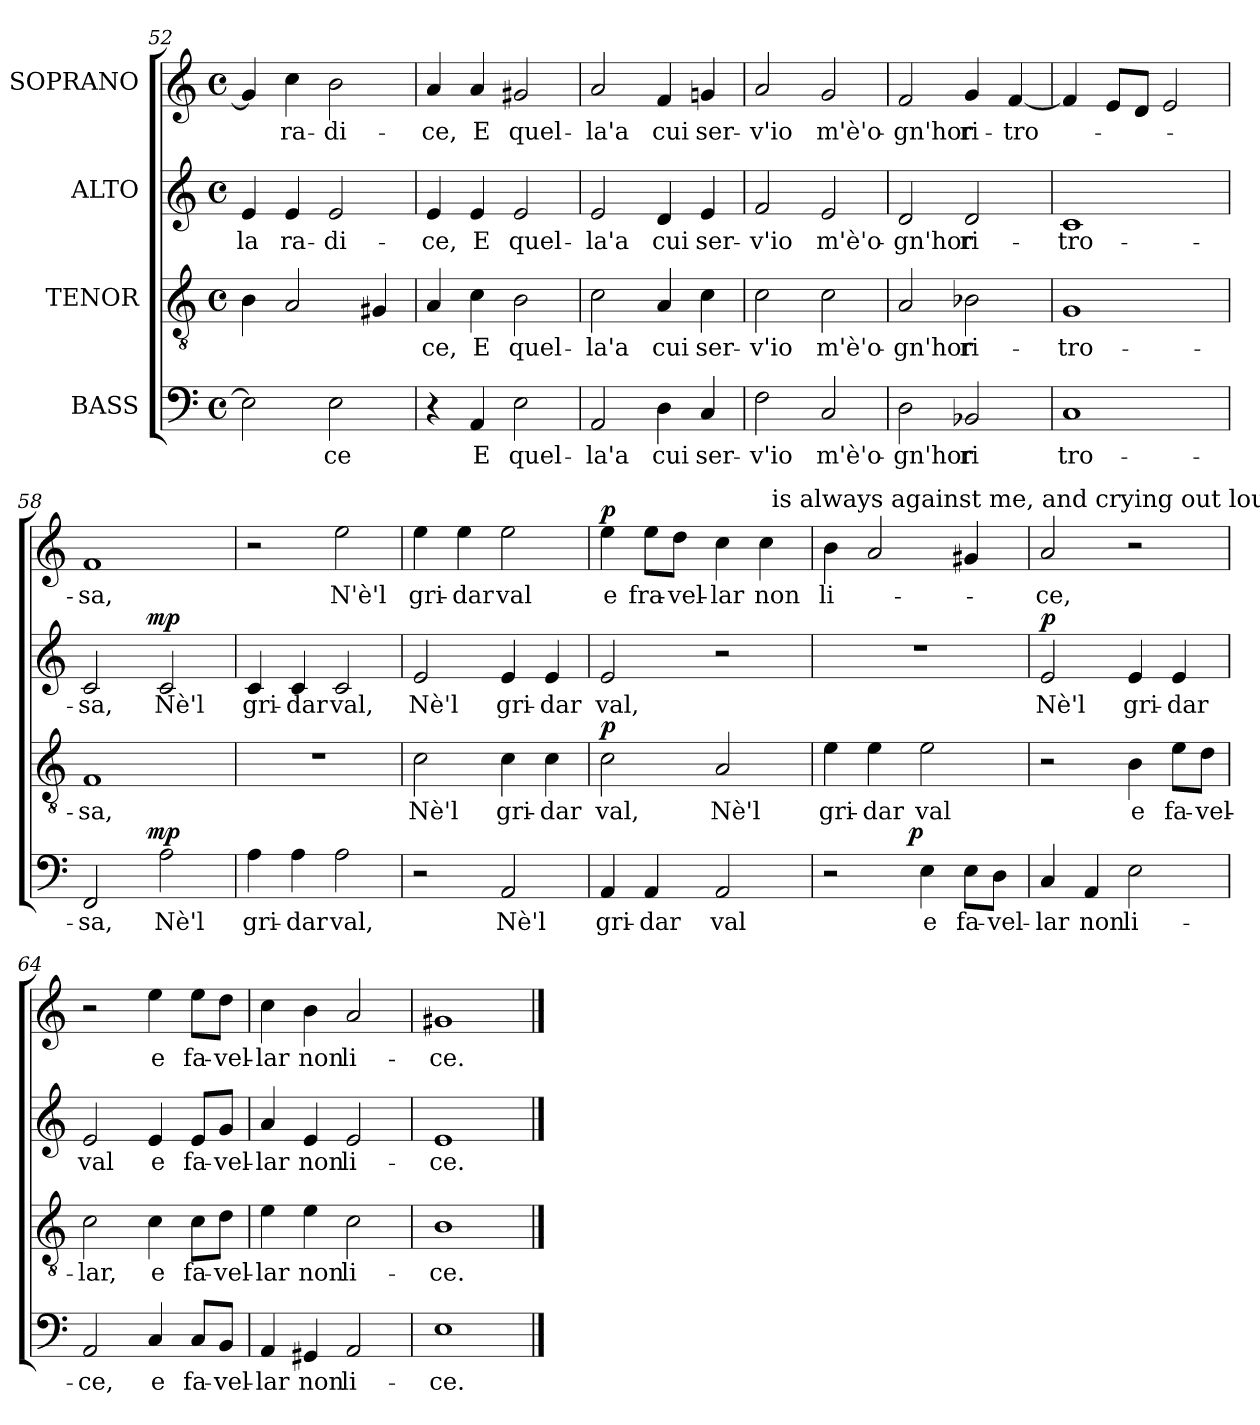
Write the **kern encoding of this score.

**kern	**text	**dynam	**kern	**text	**dynam	**kern	**text	**dynam	**kern	**text	**dynam
*part4	*part4	*part4	*part3	*part3	*part3	*part2	*part2	*part2	*part1	*part1	*part1
*staff4	*staff4	*staff4	*staff3	*staff3	*staff3	*staff2	*staff2	*staff2	*staff1	*staff1	*staff1
*I"BASS	*	*	*I"TENOR	*	*	*I"ALTO	*	*	*I"SOPRANO	*	*
*clefF4	*	*	*clefGv2	*	*	*clefG2	*	*	*clefG2	*	*
*k[]	*	*	*k[]	*	*	*k[]	*	*	*k[]	*	*
*C:	*	*	*C:	*	*	*C:	*	*	*C:	*	*
*M4/4	*	*	*M4/4	*	*	*M4/4	*	*	*M4/4	*	*
*met(c)	*	*	*met(c)	*	*	*met(c)	*	*	*met(c)	*	*
=52	=52	=52	=52	=52	=52	=52	=52	=52	=52	=52	=52
!	!	!	!	!	!	!	!LO:LY:b	!	!	!	!
2E\]	.	.	4B\	.	.	4e/	-la	.	4g/]	.	.
!	!	!	!	!	!	!	!LO:LY:b	!	!	!LO:LY:b	!
.	.	.	2A/	.	.	4e/	ra-	.	4cc\	ra-	.
!	!LO:LY:b	!	!	!	!	!	!LO:LY:b	!	!	!LO:LY:b	!
2E\	-ce	.	.	.	.	2e/	-di-	.	2b\	-di-	.
.	.	.	4G#X/	.	.	.	.	.	.	.	.
=53	=53	=53	=53	=53	=53	=53	=53	=53	=53	=53	=53
!	!	!	!	!LO:LY:b	!	!	!LO:LY:b	!	!	!LO:LY:b	!
4r	.	.	4A/	-ce,	.	4e/	-ce,	.	4a/	-ce,	.
!	!LO:LY:b	!	!	!LO:LY:b	!	!	!LO:LY:b	!	!	!LO:LY:b	!
4AA/	E	.	4c\	E	.	4e/	E	.	4a/	E	.
!	!LO:LY:b	!	!	!LO:LY:b	!	!	!LO:LY:b	!	!	!LO:LY:b	!
2E\	quel-	.	2B\	quel-	.	2e/	quel-	.	2g#X/	quel-	.
=54	=54	=54	=54	=54	=54	=54	=54	=54	=54	=54	=54
!	!LO:LY:b	!	!	!LO:LY:b	!	!	!LO:LY:b	!	!	!LO:LY:b	!
2AA/	-la'a	.	2c\	-la'a	.	2e/	-la'a	.	2a/	-la'a	.
!	!LO:LY:b	!	!	!LO:LY:b	!	!	!LO:LY:b	!	!	!LO:LY:b	!
4D\	cui	.	4A/	cui	.	4d/	cui	.	4f/	cui	.
!	!LO:LY:b	!	!	!LO:LY:b	!	!	!LO:LY:b	!	!	!LO:LY:b	!
4C/	ser-	.	4c\	ser-	.	4e/	ser-	.	4gn/	ser-	.
!!LO:PB:g=z
=55	=55	=55	=55	=55	=55	=55	=55	=55	=55	=55	=55
!	!LO:LY:b	!	!	!LO:LY:b	!	!	!LO:LY:b	!	!	!LO:LY:b	!
2F\	-v'io	.	2c\	-v'io	.	2f/	-v'io	.	2a/	-v'io	.
!	!LO:LY:b	!	!	!LO:LY:b	!	!	!LO:LY:b	!	!	!LO:LY:b	!
2C/	m'è'o-	.	2c\	m'è'o-	.	2e/	m'è'o-	.	2g/	m'è'o-	.
=56	=56	=56	=56	=56	=56	=56	=56	=56	=56	=56	=56
!	!LO:LY:b	!	!	!LO:LY:b	!	!	!LO:LY:b	!	!	!LO:LY:b	!
2D\	-gn'hor	.	2A/	-gn'hor	.	2d/	-gn'hor	.	2f/	-gn'hor	.
!	!LO:LY:b	!	!	!LO:LY:b	!	!	!LO:LY:b	!	!	!LO:LY:b	!
2BB-X/	ri	.	2B-X\	ri-	.	2d/	ri-	.	4g/	ri-	.
!	!	!	!	!	!	!	!	!	!	!LO:LY:b	!
.	.	.	.	.	.	.	.	.	[<4f/	-tro-	.
=57	=57	=57	=57	=57	=57	=57	=57	=57	=57	=57	=57
!	!LO:LY:b	!	!	!LO:LY:b	!	!	!LO:LY:b	!	!	!	!
1C	tro-	.	1G	-tro-	.	1c	-tro-	.	4f/]	.	.
.	.	.	.	.	.	.	.	.	8e/L	.	.
.	.	.	.	.	.	.	.	.	8d/J	.	.
.	.	.	.	.	.	.	.	.	2e/	.	.
=58	=58	=58	=58	=58	=58	=58	=58	=58	=58	=58	=58
!	!LO:LY:b	!	!	!LO:LY:b	!	!	!LO:LY:b	!	!	!LO:LY:b	!
*^	*	*	*	*	*	*^	*	*	*	*	*
2FF/	4...ryy	-sa,	.	1F	-sa,	.	2c/	4...ryy	-sa,	.	1f	-sa,	.
!	!	!	!LO:DY:a	!	!	!	!	!	!	!LO:DY:a	!	!	!
.	2ryy	.	mp	.	.	.	.	2ryy	.	mp	.	.	.
!	!	!LO:LY:b	!	!	!	!	!	!	!LO:LY:b	!	!	!	!
2A\	.	Nè'l	.	.	.	.	2c/	.	Nè'l	.	.	.	.
.	32ryy	.	.	.	.	.	.	32ryy	.	.	.	.	.
=59	=59	=59	=59	=59	=59	=59	=59	=59	=59	=59	=59	=59	=59
!	!	!LO:LY:b	!	!	!	!	!	!	!LO:LY:b	!	!	!	!
*v	*v	*	*	*	*	*	*v	*v	*	*	*	*	*
4A\	gri-	.	1r	.	.	4c/	gri-	.	2r	.	.
!	!LO:LY:b	!	!	!	!	!	!LO:LY:b	!	!	!	!
4A\	-dar	.	.	.	.	4c/	-dar	.	.	.	.
!	!LO:LY:b	!	!	!	!	!	!LO:LY:b	!	!	!LO:LY:b	!
2A\	val,	.	.	.	.	2c/	val,	.	2ee\	N'è'l	.
=60	=60	=60	=60	=60	=60	=60	=60	=60	=60	=60	=60
!	!	!	!	!LO:LY:b	!	!	!LO:LY:b	!	!	!LO:LY:b	!
2r	.	.	2c\	Nè'l	.	2e/	Nè'l	.	4ee\	gri-	.
!	!	!	!	!	!	!	!	!	!	!LO:LY:b	!
.	.	.	.	.	.	.	.	.	4ee\	-dar	.
!	!LO:LY:b	!	!	!LO:LY:b	!	!	!LO:LY:b	!	!	!LO:LY:b	!
2AA/	Nè'l	.	4c\	gri-	.	4e/	gri-	.	2ee\	val	.
!	!	!	!	!LO:LY:b	!	!	!LO:LY:b	!	!	!	!
.	.	.	4c\	-dar	.	4e/	-dar	.	.	.	.
!!LO:LB:g=z
=61	=61	=61	=61	=61	=61	=61	=61	=61	=61	=61	=61
!	!LO:LY:b	!	!	!LO:LY:b	!LO:DY:a	!	!LO:LY:b	!	!	!LO:LY:b	!LO:DY:a
*	*	*	*	*	*	*	*	*	*^	*	*
4AA/	gri-	.	2c\	val,	p	2e/	val,	.	4ee\	2ryy	e	p
!	!LO:LY:b	!	!	!	!	!	!	!	!	!	!LO:LY:b	!
4AA/	-dar	.	.	.	.	.	.	.	8ee\L	.	fra-	.
!	!	!	!	!	!	!	!	!	!	!	!LO:LY:b	!
.	.	.	.	.	.	.	.	.	8dd\J	.	-vel-	.
!	!LO:LY:b	!	!	!LO:LY:b	!	!	!	!	!	!	!LO:LY:b	!
2AA/	val	.	2A/	Nè'l	.	2r	.	.	4cc\	4ryy	-lar	.
!	!	!	!	!	!	!	!	!	!	!	!LO:LY:b	!
.	.	.	.	.	.	.	.	.	4cc\	32ryy	non	.
!	!	!	!	!	!	!	!	!	!	!LO:TX:a:t=is always against me, and crying out loud is useless	!	!
.	.	.	.	.	.	.	.	.	.	8..ryy	.	.
=62	=62	=62	=62	=62	=62	=62	=62	=62	=62	=62	=62	=62
!	!	!	!	!LO:LY:b	!	!	!	!	!	!	!LO:LY:b	!
*^	*	*	*	*	*	*	*	*	*v	*v	*	*
2r	4...ryy	.	.	4e\	gri-	.	1r	.	.	4b\	li-	.
!	!	!	!	!	!LO:LY:b	!	!	!	!	!	!	!
.	.	.	.	4e\	-dar	.	.	.	.	2a/	.	.
!	!	!	!LO:DY:a	!	!	!	!	!	!	!	!	!
.	2ryy	.	p	.	.	.	.	.	.	.	.	.
!	!	!LO:LY:b	!	!	!LO:LY:b	!	!	!	!	!	!	!
4E\	.	e	.	2e\	val	.	.	.	.	.	.	.
!	!	!LO:LY:b	!	!	!	!	!	!	!	!	!	!
8E\L	.	fa-	.	.	.	.	.	.	.	4g#X/	.	.
!	!	!LO:LY:b	!	!	!	!	!	!	!	!	!	!
8D\J	.	-vel-	.	.	.	.	.	.	.	.	.	.
.	32ryy	.	.	.	.	.	.	.	.	.	.	.
=63	=63	=63	=63	=63	=63	=63	=63	=63	=63	=63	=63	=63
!	!	!LO:LY:b	!	!	!	!	!	!LO:LY:b	!LO:DY:a	!	!LO:LY:b	!
*v	*v	*	*	*	*	*	*	*	*	*	*	*
4C/	-lar	.	2r	.	.	2e/	Nè'l	p	2a/	-ce,	.
!	!LO:LY:b	!	!	!	!	!	!	!	!	!	!
4AA/	non	.	.	.	.	.	.	.	.	.	.
!	!LO:LY:b	!	!	!LO:LY:b	!	!	!LO:LY:b	!	!	!	!
2E\	li-	.	4B\	e	.	4e/	gri-	.	2r	.	.
!	!	!	!	!LO:LY:b	!	!	!LO:LY:b	!	!	!	!
.	.	.	8e\L	fa-	.	4e/	-dar	.	.	.	.
!	!	!	!	!LO:LY:b	!	!	!	!	!	!	!
.	.	.	8d\J	-vel-	.	.	.	.	.	.	.
!!LO:PB:g=z
=64	=64	=64	=64	=64	=64	=64	=64	=64	=64	=64	=64
!	!LO:LY:b	!	!	!LO:LY:b	!	!	!LO:LY:b	!	!	!	!
2AA/	-ce,	.	2c\	-lar,	.	2e/	val	.	2r	.	.
!	!LO:LY:b	!	!	!LO:LY:b	!	!	!LO:LY:b	!	!	!LO:LY:b	!
4C/	e	.	4c\	e	.	4e/	e	.	4ee\	e	.
!	!LO:LY:b	!	!	!LO:LY:b	!	!	!LO:LY:b	!	!	!LO:LY:b	!
8C/L	fa-	.	8c\L	fa-	.	8e/L	fa-	.	8ee\L	fa-	.
!	!LO:LY:b	!	!	!LO:LY:b	!	!	!LO:LY:b	!	!	!LO:LY:b	!
8BB/J	-vel-	.	8d\J	-vel-	.	8g/J	-vel-	.	8dd\J	-vel-	.
=65	=65	=65	=65	=65	=65	=65	=65	=65	=65	=65	=65
!	!LO:LY:b	!	!	!LO:LY:b	!	!	!LO:LY:b	!	!	!LO:LY:b	!
4AA/	-lar	.	4e\	-lar	.	4a/	-lar	.	4cc\	-lar	.
!	!LO:LY:b	!	!	!LO:LY:b	!	!	!LO:LY:b	!	!	!LO:LY:b	!
4GG#X/	non	.	4e\	non	.	4e/	non	.	4b\	non	.
!	!LO:LY:b	!	!	!LO:LY:b	!	!	!LO:LY:b	!	!	!LO:LY:b	!
2AA/	li-	.	2c\	li-	.	2e/	li-	.	2a/	li-	.
=66	=66	=66	=66	=66	=66	=66	=66	=66	=66	=66	=66
!	!LO:LY:b	!	!	!LO:LY:b	!	!	!LO:LY:b	!	!	!LO:LY:b	!
1E	-ce.	.	1B	-ce.	.	1e	-ce.	.	1g#X	-ce.	.
==	==	==	==	==	==	==	==	==	==	==	==
*-	*-	*-	*-	*-	*-	*-	*-	*-	*-	*-	*-
